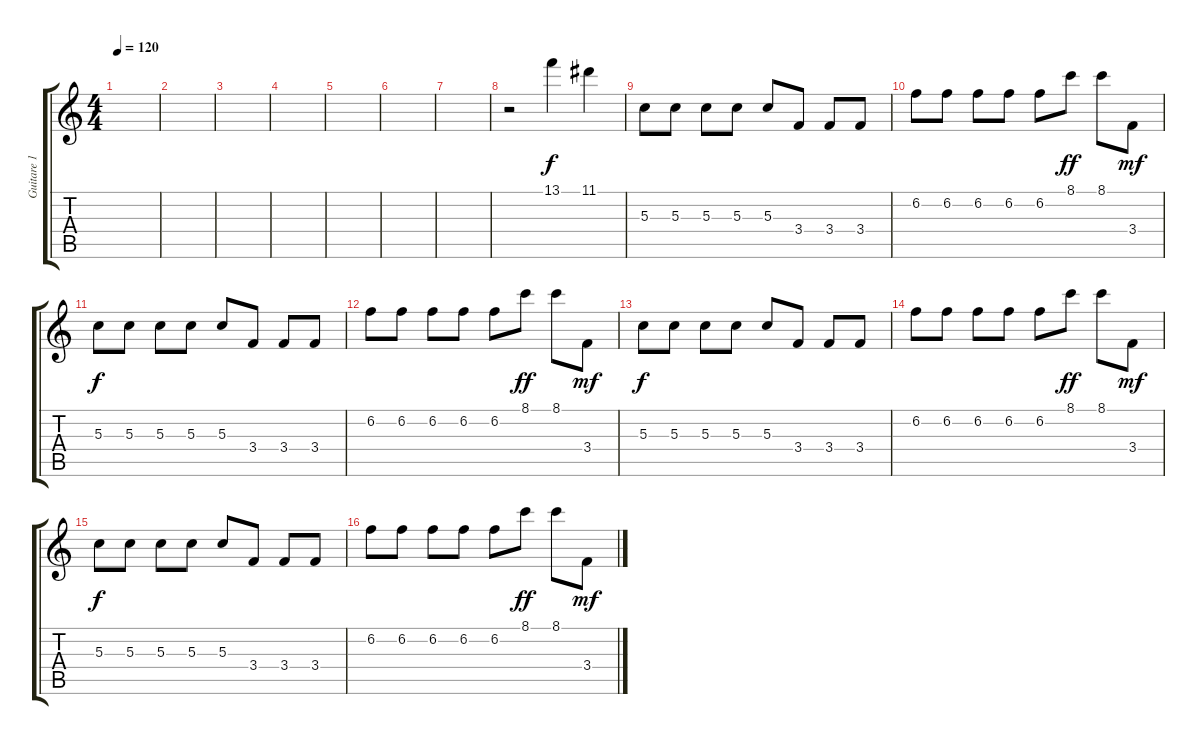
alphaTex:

\track ("Guitare 1" "Guitare 1") {instrument overdrivenguitar}
\staff {score tabs}
\tuning (E4 B3 G3 D3 A2 E2) {hide}
\ts (4 4)
\tempo 120
\clef g2
\ks c
|
|
|
|
|
|
|
r.2 13.1.4{dy f} 11.1.4 |
5.3.8 5.3.8 5.3.8 5.3.8 5.3.8 3.4.8 3.4.8 3.4.8 |
6.2.8 6.2.8 6.2.8 6.2.8 6.2.8 8.1.8{dy ff} 8.1.8 3.4.8{dy mf} |
5.3.8{dy f} 5.3.8 5.3.8 5.3.8 5.3.8 3.4.8 3.4.8 3.4.8 |
6.2.8 6.2.8 6.2.8 6.2.8 6.2.8 8.1.8{dy ff} 8.1.8 3.4.8{dy mf} |
5.3.8{dy f} 5.3.8 5.3.8 5.3.8 5.3.8 3.4.8 3.4.8 3.4.8 |
6.2.8 6.2.8 6.2.8 6.2.8 6.2.8 8.1.8{dy ff} 8.1.8 3.4.8{dy mf} |
5.3.8{dy f} 5.3.8 5.3.8 5.3.8 5.3.8 3.4.8 3.4.8 3.4.8 |
6.2.8 6.2.8 6.2.8 6.2.8 6.2.8 8.1.8{dy ff} 8.1.8 3.4.8{dy mf}
